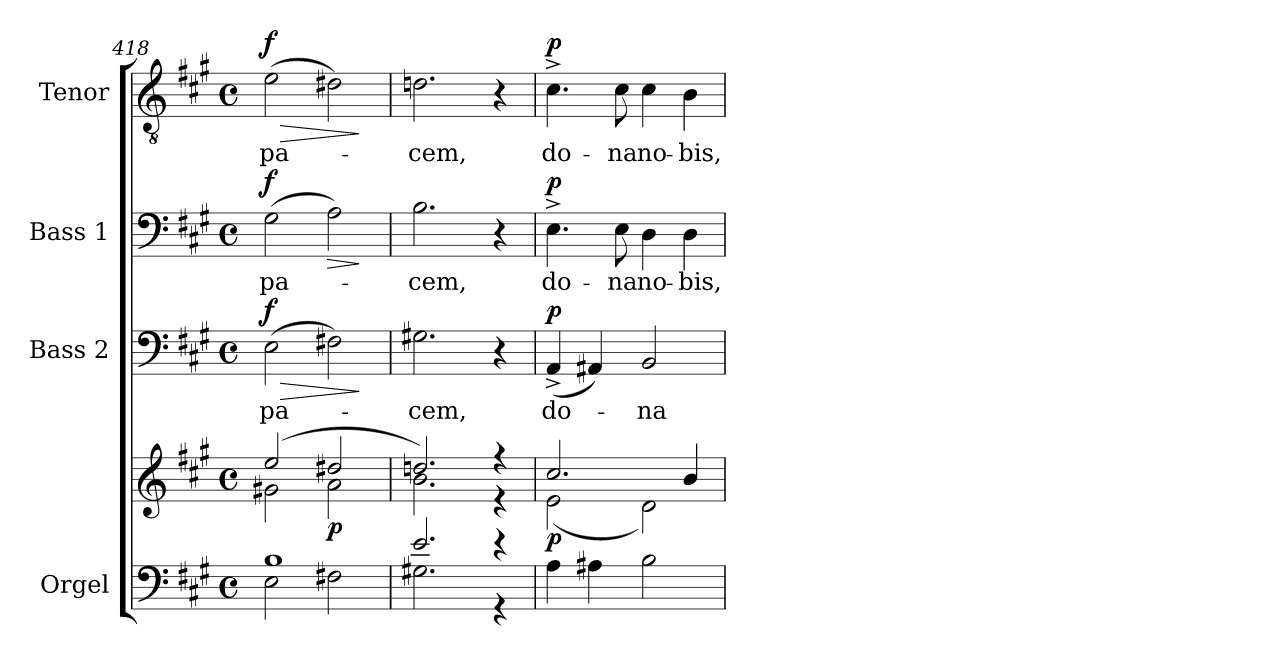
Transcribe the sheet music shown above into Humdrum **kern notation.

**kern	**kern	**dynam	**kern	**text	**dynam	**kern	**text	**dynam	**kern	**text	**dynam
*part4	*part4	*part4	*part3	*part3	*part3	*part2	*part2	*part2	*part1	*part1	*part1
*staff5	*staff4	*staff4/5	*staff3	*staff3	*staff3	*staff2	*staff2	*staff2	*staff1	*staff1	*staff1
*I"Orgel	*	*	*I"Bass 2	*	*	*I"Bass 1	*	*	*I"Tenor	*	*
*I'Org.	*	*	*I'B2.	*	*	*I'B1.	*	*	*I'T.	*	*
*clefF4	*clefG2	*	*clefF4	*	*	*clefF4	*	*	*clefGv2	*	*
*k[f#c#g#]	*k[f#c#g#]	*	*k[f#c#g#]	*	*	*k[f#c#g#]	*	*	*k[f#c#g#]	*	*
*A:	*A:	*	*A:	*	*	*A:	*	*	*A:	*	*
*M4/4	*M4/4	*	*M4/4	*	*	*M4/4	*	*	*M4/4	*	*
*met(c)	*met(c)	*	*met(c)	*	*	*met(c)	*	*	*met(c)	*	*
=418	=418	=418	=418	=418	=418	=418	=418	=418	=418	=418	=418
*^	*^	*	*	*	*	*	*	*	*	*	*
!	!	!	!	!	!	!LO:LY:b	!LO:HP:b	!	!LO:LY:b	!	!	!LO:LY:b	!LO:HP:b
!	!	!	!	!	!	!	!LO:DY:n=1:a	!	!	!LO:DY:a	!	!	!LO:DY:n=1:a
1B	2E\	(2ee/	2g#X\	.	(>2E\	pa-	> f	(>2G#\	pa-	f	(>2e\	pa-	> f
!	!	!	!	!LO:DY:b	!	!	!	!	!	!LO:HP:b	!	!	!
.	2F#X\	2dd#X/	2a\	p	2F#X\)	.	.	2A\)	.	>	2d#X\)	.	.
*v	*v	*	*	*	*	*	*	*	*	*	*	*	*
*	*v	*v	*	*	*	*	*	*	*	*	*	*
.	.	.	.	.	]	.	.	]	.	.	]
!!LO:PB:g=z
=419	=419	=419	=419	=419	=419	=419	=419	=419	=419	=419	=419
*^	*^	*	*	*	*	*	*	*	*	*	*
!	!	!	!	!	!	!LO:LY:b	!	!	!LO:LY:b	!	!	!LO:LY:b	!
2.e/	2.G#X\	2.ddn/)	2.b\	.	2.G#X\	-cem,	.	2.B\	-cem,	.	2.dn\	-cem,	.
4r	4r	4r	4r	.	4r	.	.	4r	.	.	4r	.	.
=420	=420	=420	=420	=420	=420	=420	=420	=420	=420	=420	=420	=420	=420
!	!	!	!	!LO:DY:b	!	!LO:LY:b	!LO:DY:a	!	!LO:LY:b	!LO:DY:a	!	!LO:LY:b	!LO:DY:a
*v	*v	*	*	*	*	*	*	*	*	*	*	*	*
4A\	2.cc#/	(<2e\	p	(<4AA^</	do-	p	4.E^<\	do-	p	4.c#^>\	do-	p
4A#X\	.	.	.	4AA#X/)	.	.	.	.	.	.	.	.
!	!	!	!	!	!	!	!	!LO:LY:b	!	!	!LO:LY:b	!
.	.	.	.	.	.	.	8E\	-na	.	8c#\	-na	.
!	!	!	!	!	!LO:LY:b	!	!	!LO:LY:b	!	!	!LO:LY:b	!
2B\	.	2d\)	.	2BB/	-na	.	4D\	no-	.	4c#\	no-	.
!	!	!	!	!	!	!	!	!LO:LY:b	!	!	!LO:LY:b	!
.	4b/	.	.	.	.	.	4D\	-bis,	.	4B\	-bis,	.
*	*v	*v	*	*	*	*	*	*	*	*	*	*
=	=	=	=	=	=	=	=	=	=	=	=
*-	*-	*-	*-	*-	*-	*-	*-	*-	*-	*-	*-
